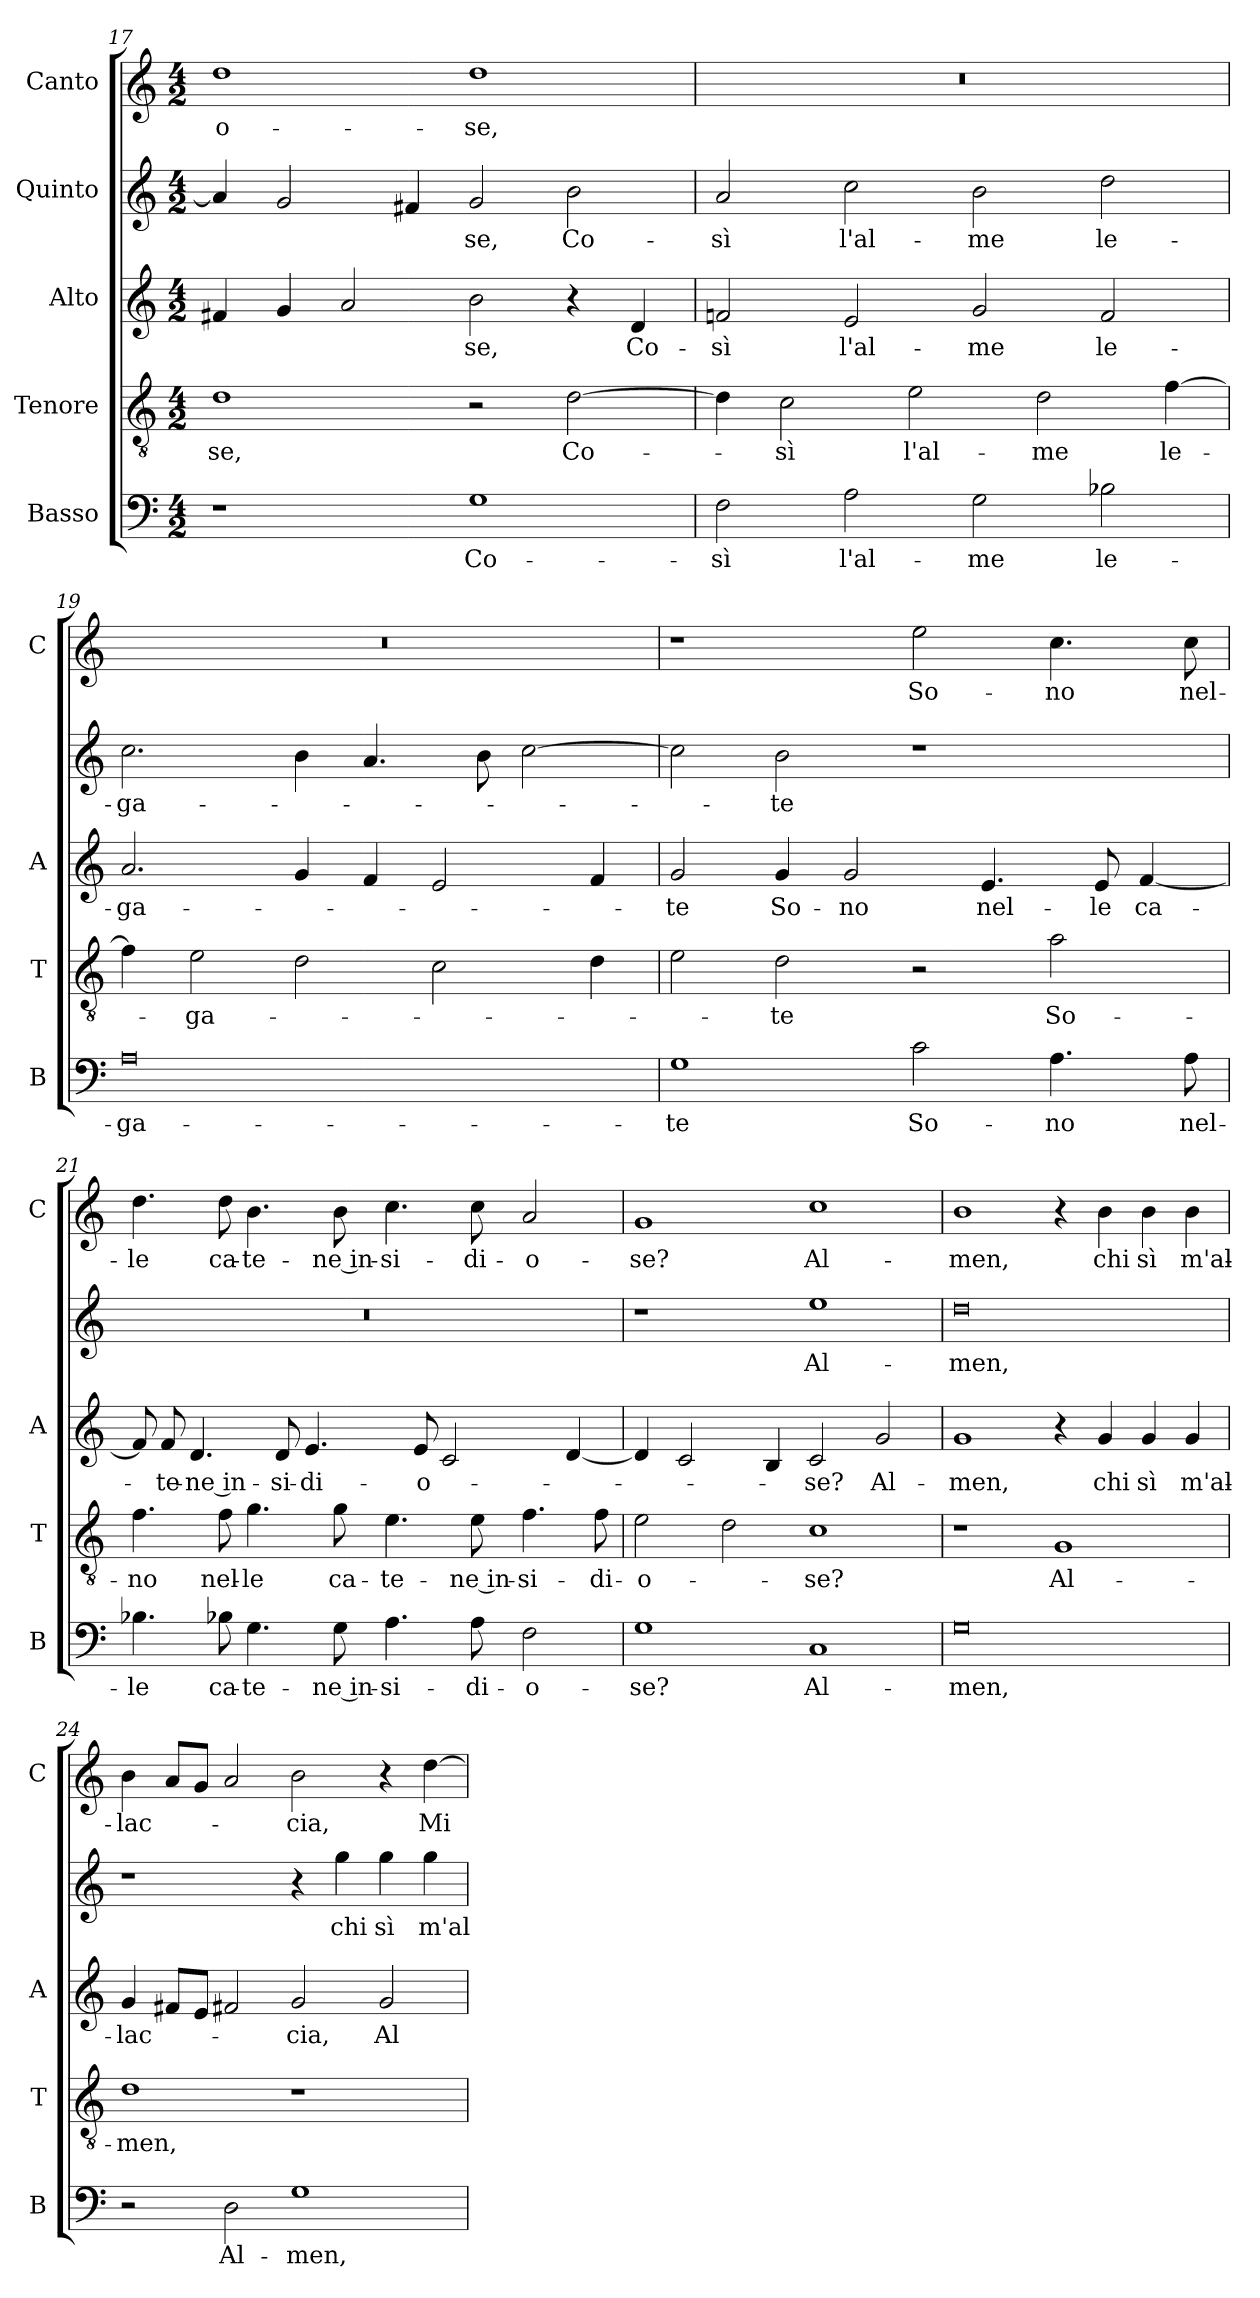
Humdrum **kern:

**kern	**text	**kern	**text	**kern	**text	**kern	**text	**kern	**text
*part5	*part5	*part4	*part4	*part3	*part3	*part2	*part2	*part1	*part1
*staff5	*staff5	*staff4	*staff4	*staff3	*staff3	*staff2	*staff2	*staff1	*staff1
*I"Basso	*	*I"Tenore	*	*I"Alto	*	*I"Quinto	*	*I"Canto	*
*I'B	*	*I'T	*	*I'A	*	*	*	*I'C	*
*clefF4	*	*clefGv2	*	*clefG2	*	*clefG2	*	*clefG2	*
*k[]	*	*k[]	*	*k[]	*	*k[]	*	*k[]	*
*C:	*	*C:	*	*C:	*	*C:	*	*C:	*
*M4/2	*	*M4/2	*	*M4/2	*	*M4/2	*	*M4/2	*
=17	=17	=17	=17	=17	=17	=17	=17	=17	=17
1r	.	1d	-se,	4f#X	.	4a]	.	1dd	-o-
.	.	.	.	4g	.	2g	.	.	.
.	.	.	.	2a	.	.	.	.	.
.	.	.	.	.	.	4f#X	.	.	.
1G	Co-	2r	.	2b	-se,	2g	-se,	1dd	-se,
.	.	[2d	Co-	4r	.	2b	Co-	.	.
.	.	.	.	4d	Co-	.	.	.	.
=18	=18	=18	=18	=18	=18	=18	=18	=18	=18
2F	-sì	4d]	.	2fn	-sì	2a	-sì	0r	.
.	.	2c	-sì	.	.	.	.	.	.
2A	l'al-	.	.	2e	l'al-	2cc	l'al-	.	.
.	.	2e	l'al-	.	.	.	.	.	.
2G	-me	.	.	2g	-me	2b	-me	.	.
.	.	2d	-me	.	.	.	.	.	.
2B-X	le-	.	.	2f	le-	2dd	le-	.	.
.	.	[4f	le-	.	.	.	.	.	.
=19	=19	=19	=19	=19	=19	=19	=19	=19	=19
0A	-ga-	4f]	.	2.a	-ga-	2.cc	-ga-	0r	.
.	.	2e	-ga-	.	.	.	.	.	.
.	.	2d	.	4g	.	4b	.	.	.
.	.	.	.	4f	.	4.a	.	.	.
.	.	2c	.	2e	.	.	.	.	.
.	.	.	.	.	.	8b	.	.	.
.	.	.	.	.	.	[2cc	.	.	.
.	.	4d	.	4f	.	.	.	.	.
=20	=20	=20	=20	=20	=20	=20	=20	=20	=20
1G	-te	2e	.	2g	-te	2cc]	.	1r	.
.	.	2d	-te	4g	So-	2b	-te	.	.
.	.	.	.	2g	-no	.	.	.	.
2c	So-	2r	.	.	.	1r	.	2ee	So-
.	.	.	.	4.e	nel-	.	.	.	.
4.A	-no	2a	So-	.	.	.	.	4.cc	-no
.	.	.	.	8e	-le	.	.	.	.
.	.	.	.	[4f	ca-	.	.	.	.
8A	nel-	.	.	.	.	.	.	8cc	nel-
=21	=21	=21	=21	=21	=21	=21	=21	=21	=21
4.B-X	-le	4.f	-no	8f]	.	0r	.	4.dd	-le
.	.	.	.	8f	-te-	.	.	.	.
.	.	.	.	4.d	-ne in-	.	.	.	.
8B-X	ca-	8f	nel-	.	.	.	.	8dd	ca-
4.G	-te-	4.g	-le	.	.	.	.	4.b	-te-
.	.	.	.	8d	-si-	.	.	.	.
.	.	.	.	4.e	-di-	.	.	.	.
8G	-ne in-	8g	ca-	.	.	.	.	8b	-ne in-
4.A	-si-	4.e	-te-	.	.	.	.	4.cc	-si-
.	.	.	.	8e	-o-	.	.	.	.
.	.	.	.	2c	.	.	.	.	.
8A	-di-	8e	-ne in-	.	.	.	.	8cc	-di-
2F	-o-	4.f	-si-	.	.	.	.	2a	-o-
.	.	.	.	[4d	.	.	.	.	.
.	.	8f	-di-	.	.	.	.	.	.
=22	=22	=22	=22	=22	=22	=22	=22	=22	=22
1G	-se?	2e	-o-	4d]	.	1r	.	1g	-se?
.	.	.	.	2c	.	.	.	.	.
.	.	2d	.	.	.	.	.	.	.
.	.	.	.	4B	.	.	.	.	.
1C	Al-	1c	-se?	2c	-se?	1ee	Al-	1cc	Al-
.	.	.	.	2g	Al-	.	.	.	.
=23	=23	=23	=23	=23	=23	=23	=23	=23	=23
0G	-men,	1r	.	1g	-men,	0dd	-men,	1b	-men,
.	.	1G	Al-	4r	.	.	.	4r	.
.	.	.	.	4g	chi	.	.	4b	chi
.	.	.	.	4g	sì	.	.	4b	sì
.	.	.	.	4g	m'al-	.	.	4b	m'al-
=24	=24	=24	=24	=24	=24	=24	=24	=24	=24
2r	.	1d	-men,	4g	-lac-	1r	.	4b	-lac-
.	.	.	.	8f#XL	.	.	.	8aL	.
.	.	.	.	8eJ	.	.	.	8gJ	.
2D	Al-	.	.	2f#X	.	.	.	2a	.
1G	-men,	1r	.	2g	-cia,	4r	.	2b	-cia,
.	.	.	.	.	.	4gg	chi	.	.
.	.	.	.	2g	Al-	4gg	sì	4r	.
.	.	.	.	.	.	4gg	m'al-	[4dd	Mi
=	=	=	=	=	=	=	=	=	=
*-	*-	*-	*-	*-	*-	*-	*-	*-	*-
